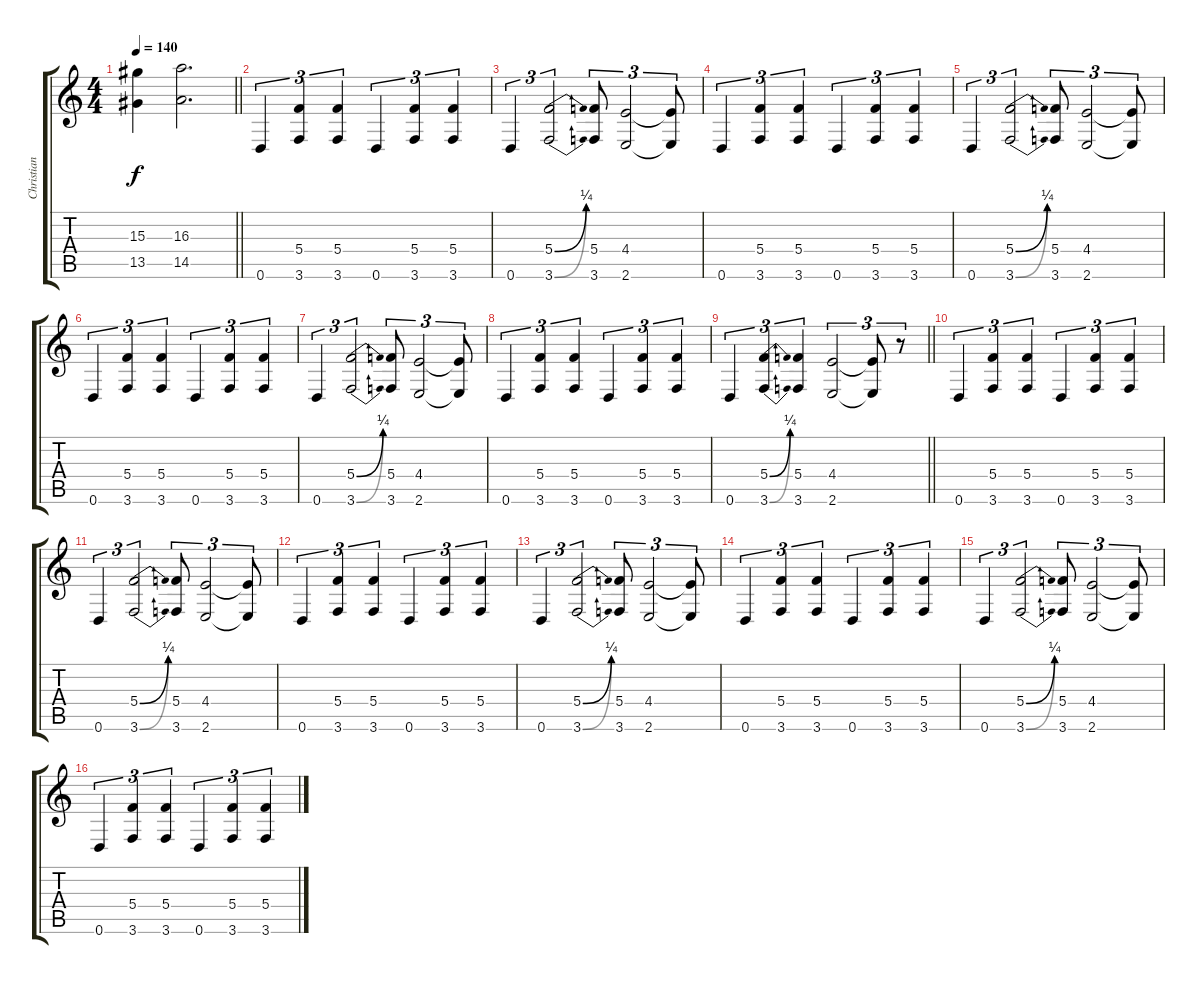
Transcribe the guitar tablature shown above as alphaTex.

\track ("Christian Andreu" "Christian ") {instrument distortionguitar}
\staff {score tabs}
\tuning (D4 A3 F3 C3 G2 D2) {hide}
\ts (4 4)
\tempo 140
\clef g2
\barLineRight lightlight
\ks c
(15.3{t} 13.5{t}).4{dy f} (16.3 14.5).2{d} |
\section ("" "")
0.6.4{tu (3 2)} (5.4 3.6).4{tu (3 2)} (5.4 3.6).4{tu (3 2)} 0.6.4{tu (3 2)} (5.4 3.6).4{tu (3 2)} (5.4 3.6).4{tu (3 2)} |
0.6.4{tu (3 2)} (5.4{be (bend 0 0 60 1)} 3.6{be (bend 0 0 60 1)}).2{tu (3 2)} (5.4 3.6).8{tu (3 2)} (4.4 2.6).2{tu (3 2)} (4.4{t} 2.6{t}).8{tu (3 2)} |
0.6.4{tu (3 2)} (5.4 3.6).4{tu (3 2)} (5.4 3.6).4{tu (3 2)} 0.6.4{tu (3 2)} (5.4 3.6).4{tu (3 2)} (5.4 3.6).4{tu (3 2)} |
0.6.4{tu (3 2)} (5.4{be (bend 0 0 60 1)} 3.6{be (bend 0 0 60 1)}).2{tu (3 2)} (5.4 3.6).8{tu (3 2)} (4.4 2.6).2{tu (3 2)} (4.4{t} 2.6{t}).8{tu (3 2)} |
0.6.4{tu (3 2)} (5.4 3.6).4{tu (3 2)} (5.4 3.6).4{tu (3 2)} 0.6.4{tu (3 2)} (5.4 3.6).4{tu (3 2)} (5.4 3.6).4{tu (3 2)} |
0.6.4{tu (3 2)} (5.4{be (bend 0 0 60 1)} 3.6{be (bend 0 0 60 1)}).2{tu (3 2)} (5.4 3.6).8{tu (3 2)} (4.4 2.6).2{tu (3 2)} (4.4{t} 2.6{t}).8{tu (3 2)} |
0.6.4{tu (3 2)} (5.4 3.6).4{tu (3 2)} (5.4 3.6).4{tu (3 2)} 0.6.4{tu (3 2)} (5.4 3.6).4{tu (3 2)} (5.4 3.6).4{tu (3 2)} |
\barLineRight lightlight
0.6.4{tu (3 2)} (5.4{be (bend 0 0 60 1)} 3.6{be (bend 0 0 60 1)}).4{tu (3 2)} (5.4 3.6).4{tu (3 2)} (4.4 2.6).2{tu (3 2)} (4.4{t} 2.6{t}).8{tu (3 2)} r.8{tu (3 2)} |
\section ("" "")
0.6.4{tu (3 2)} (5.4 3.6).4{tu (3 2)} (5.4 3.6).4{tu (3 2)} 0.6.4{tu (3 2)} (5.4 3.6).4{tu (3 2)} (5.4 3.6).4{tu (3 2)} |
0.6.4{tu (3 2)} (5.4{be (bend 0 0 60 1)} 3.6{be (bend 0 0 60 1)}).2{tu (3 2)} (5.4 3.6).8{tu (3 2)} (4.4 2.6).2{tu (3 2)} (4.4{t} 2.6{t}).8{tu (3 2)} |
0.6.4{tu (3 2)} (5.4 3.6).4{tu (3 2)} (5.4 3.6).4{tu (3 2)} 0.6.4{tu (3 2)} (5.4 3.6).4{tu (3 2)} (5.4 3.6).4{tu (3 2)} |
0.6.4{tu (3 2)} (5.4{be (bend 0 0 60 1)} 3.6{be (bend 0 0 60 1)}).2{tu (3 2)} (5.4 3.6).8{tu (3 2)} (4.4 2.6).2{tu (3 2)} (4.4{t} 2.6{t}).8{tu (3 2)} |
0.6.4{tu (3 2)} (5.4 3.6).4{tu (3 2)} (5.4 3.6).4{tu (3 2)} 0.6.4{tu (3 2)} (5.4 3.6).4{tu (3 2)} (5.4 3.6).4{tu (3 2)} |
0.6.4{tu (3 2)} (5.4{be (bend 0 0 60 1)} 3.6{be (bend 0 0 60 1)}).2{tu (3 2)} (5.4 3.6).8{tu (3 2)} (4.4 2.6).2{tu (3 2)} (4.4{t} 2.6{t}).8{tu (3 2)} |
0.6.4{tu (3 2)} (5.4 3.6).4{tu (3 2)} (5.4 3.6).4{tu (3 2)} 0.6.4{tu (3 2)} (5.4 3.6).4{tu (3 2)} (5.4 3.6).4{tu (3 2)}
